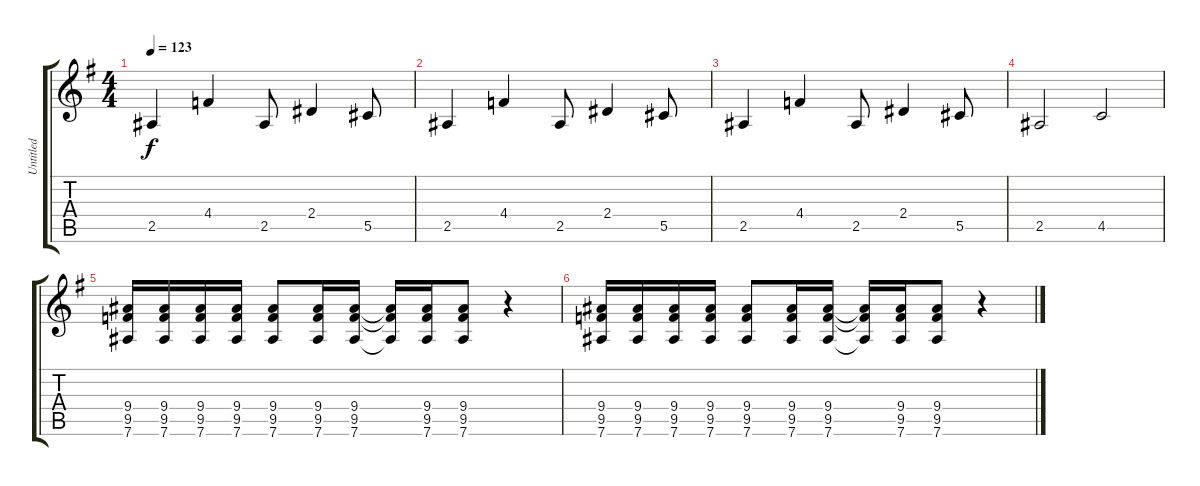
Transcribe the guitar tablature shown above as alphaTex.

\track ("Untitled" "Untitled") {instrument distortionguitar}
\staff {score tabs}
\tuning (Eb4 Bb3 Gb3 Db3 Ab2 Eb2) {hide}
\ts (4 4)
\tempo 123
\clef g2
\ks g
2.5.4{dy f} 4.4.4 2.5.8 2.4.4 5.5.8 |
2.5.4 4.4.4 2.5.8 2.4.4 5.5.8 |
2.5.4 4.4.4 2.5.8 2.4.4 5.5.8 |
2.5.2 4.5.2 |
(9.4 9.5 7.6).16 (9.4 9.5 7.6).16 (9.4 9.5 7.6).16 (9.4 9.5 7.6).16 (9.4 9.5 7.6).8 (9.4 9.5 7.6).16 (9.4 9.5 7.6).16 (9.4{t} 9.5{t} 7.6{t}).16 (9.4 9.5 7.6).16 (9.4 9.5 7.6).8 r.4 |
(9.4 9.5 7.6).16 (9.4 9.5 7.6).16 (9.4 9.5 7.6).16 (9.4 9.5 7.6).16 (9.4 9.5 7.6).8 (9.4 9.5 7.6).16 (9.4 9.5 7.6).16 (9.4{t} 9.5{t} 7.6{t}).16 (9.4 9.5 7.6).16 (9.4 9.5 7.6).8 r.4
